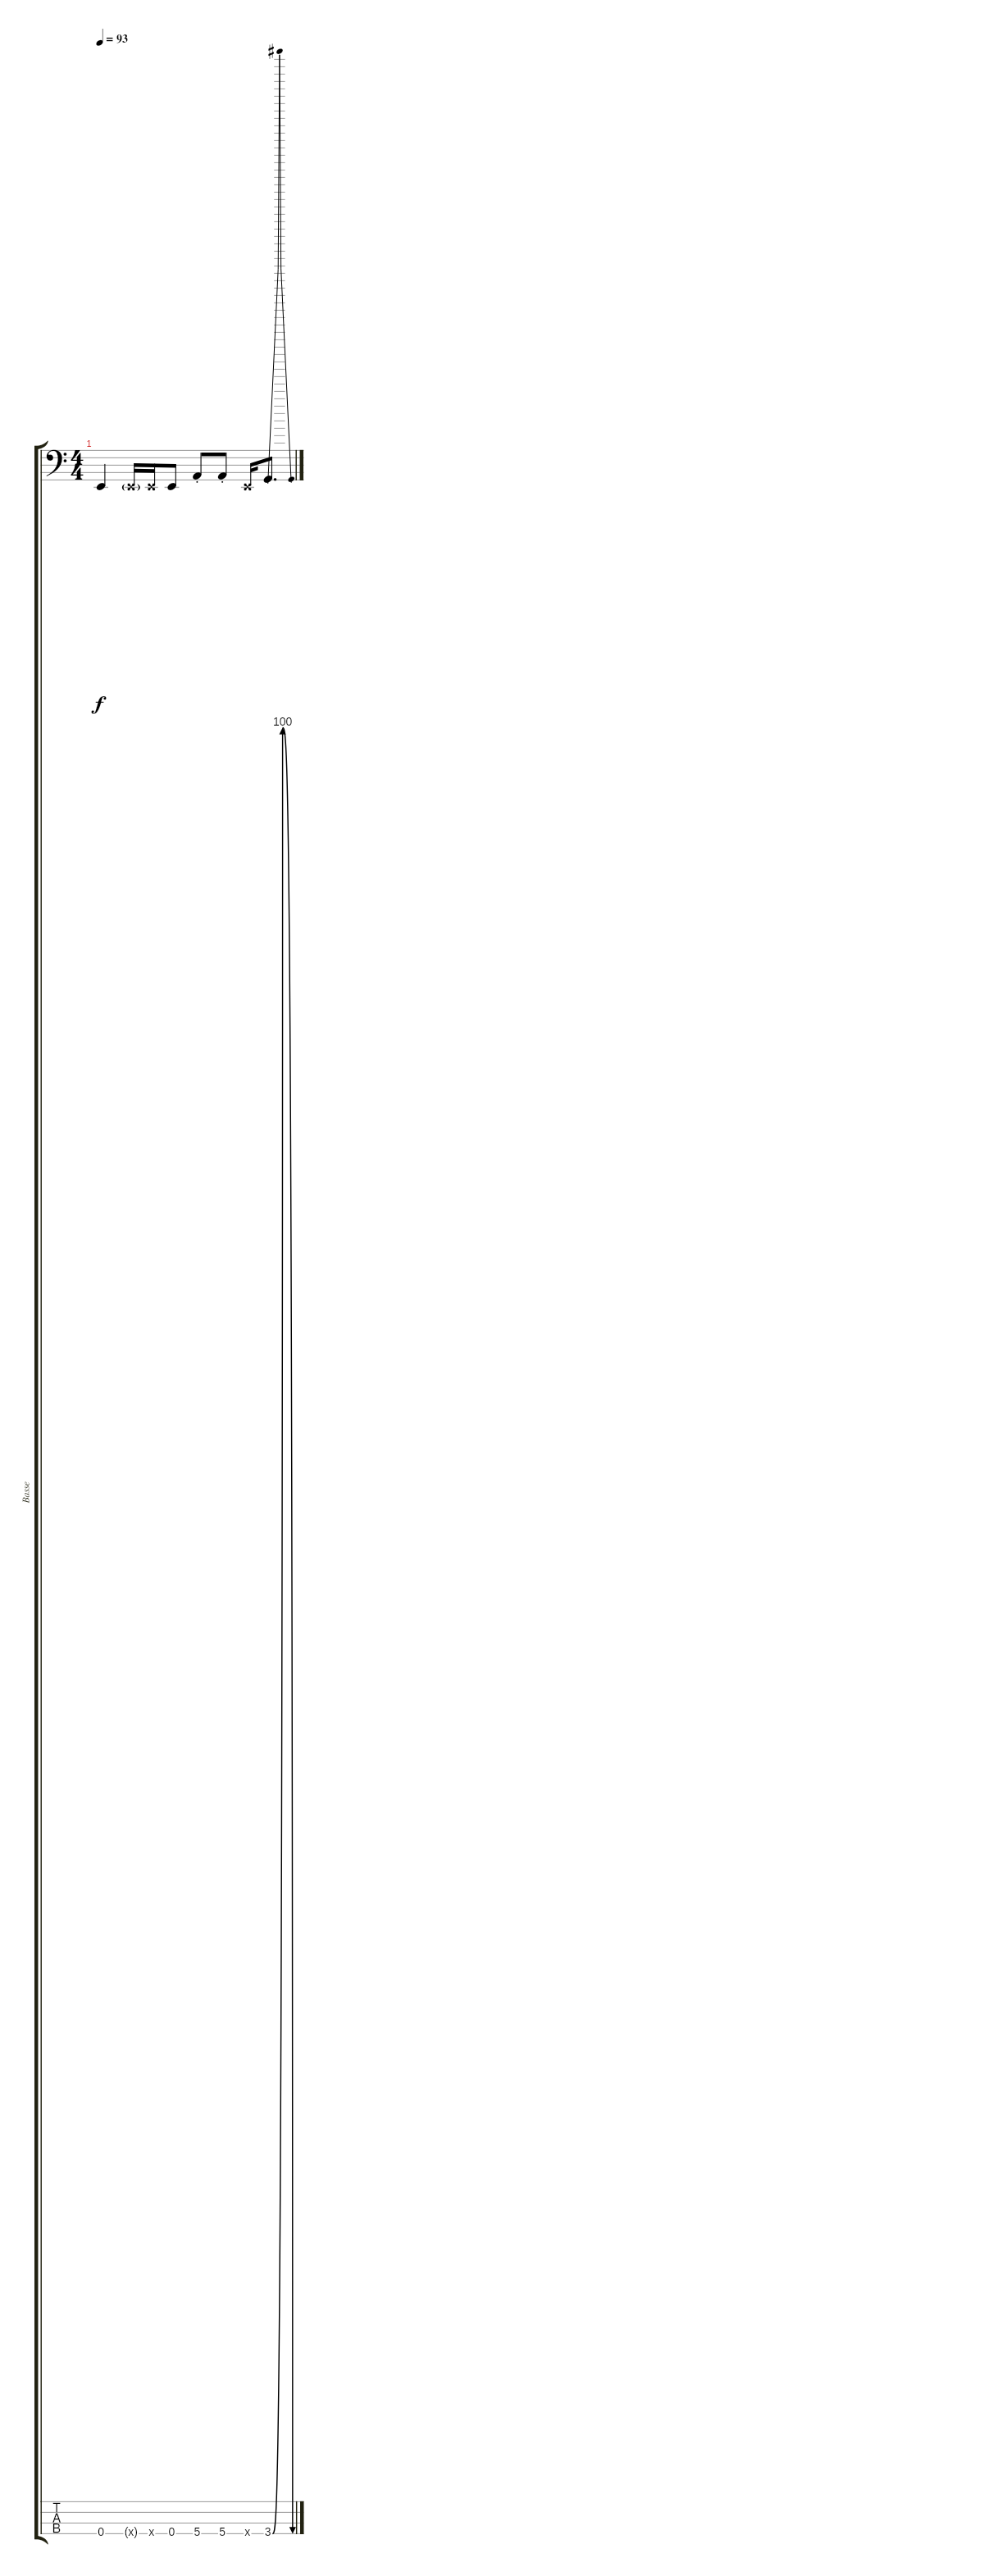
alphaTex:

\track ("Basse" "Basse") {instrument electricbassfinger}
\staff {score tabs}
\tuning (G2 D2 A1 E1) {hide}
\ts (4 4)
\tempo 93
\clef f4
\ks c
0.4.4{dy f} 0.4{g x}.16 0.4{x}.16 0.4.8 5.4{st}.8 5.4{st}.8 0.4{x}.16 3.4{be (bendrelease 0 0 150 400 150 400 300 0)}.8{d}
